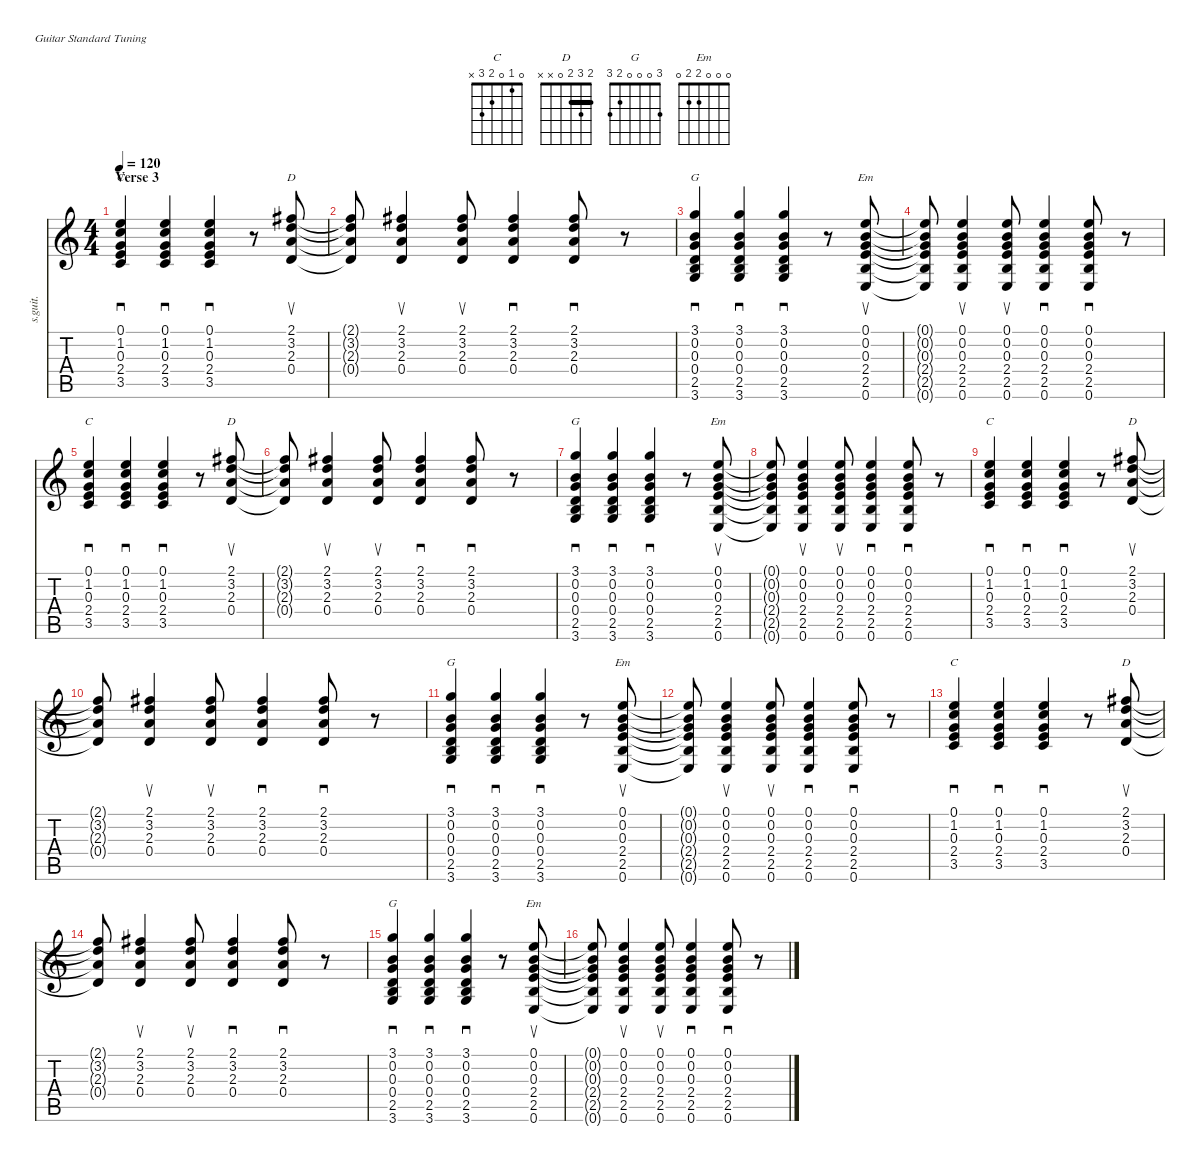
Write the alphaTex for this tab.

\defaultSystemsLayout 4
\hideDynamics
\bracketExtendMode nobrackets
\otherSystemsTrackNameOrientation horizontal
\track ("cowboy chords 05" "s.guit.") {instrument acousticguitarsteel}
\staff {score tabs}
\tuning (E4 B3 G3 D3 A2 E2)
\chord ("C" 0 1 0 2 3 x) {showfingering false}
\chord ("D" 2 3 2 0 x x) {showfingering false barre 2}
\chord ("G" 3 0 0 0 2 3) {showfingering false}
\chord ("Em" 0 0 0 2 2 0) {showfingering false}
\ts (4 4)
\section ("" "Verse 3")
\tempo 120
\clef g2
\ks c
(3.5 2.4 0.3 1.2 0.1).4{sd ch "C" dy mf beam Up} (3.5 2.4 0.3 1.2 0.1).4{sd beam Up} (3.5 2.4 0.3 1.2 0.1).4{sd beam Up} r.8{beam Up} (0.4 2.3 3.2 2.1{acc #}).8{su ch "D" beam Up} |
(2.1{t acc #} 3.2{t} 2.3{t} 0.4{t}).8{beam Up} (0.4 2.3 3.2 2.1{acc #}).4{su beam Up} (0.4 2.3 3.2 2.1{acc #}).8{su beam Up} (0.4 2.3 3.2 2.1{acc #}).4{sd beam Up} (0.4 2.3 3.2 2.1{acc #}).8{sd beam Up} r.8{beam Up} |
(2.5 0.4 0.3 0.2 3.1 3.6).4{sd ch "G" beam Up} (2.5 0.4 0.3 0.2 3.1 3.6).4{sd beam Up} (2.5 0.4 0.3 0.2 3.1 3.6).4{sd beam Up} r.8{beam Up} (2.4 0.3 0.2 0.1 0.6 2.5).8{su ch "Em" beam Up} |
(0.1{t} 0.2{t} 0.3{t} 2.4{t} 0.6{t} 2.5{t}).8{beam Up} (2.4 0.3 0.2 0.1 0.6 2.5).4{su beam Up} (2.4 0.3 0.2 0.1 0.6 2.5).8{su beam Up} (2.4 0.3 0.2 0.1 0.6 2.5).4{sd beam Up} (2.4 0.3 0.2 0.1 0.6 2.5).8{sd beam Up} r.8{beam Up} |
(3.5 2.4 0.3 1.2 0.1).4{sd ch "C" beam Up} (3.5 2.4 0.3 1.2 0.1).4{sd beam Up} (3.5 2.4 0.3 1.2 0.1).4{sd beam Up} r.8{beam Up} (0.4 2.3 3.2 2.1{acc #}).8{su ch "D" beam Up} |
(2.1{t acc #} 3.2{t} 2.3{t} 0.4{t}).8{beam Up} (0.4 2.3 3.2 2.1{acc #}).4{su beam Up} (0.4 2.3 3.2 2.1{acc #}).8{su beam Up} (0.4 2.3 3.2 2.1{acc #}).4{sd beam Up} (0.4 2.3 3.2 2.1{acc #}).8{sd beam Up} r.8{beam Up} |
(2.5 0.4 0.3 0.2 3.1 3.6).4{sd ch "G" beam Up} (2.5 0.4 0.3 0.2 3.1 3.6).4{sd beam Up} (2.5 0.4 0.3 0.2 3.1 3.6).4{sd beam Up} r.8{beam Up} (2.4 0.3 0.2 0.1 0.6 2.5).8{su ch "Em" beam Up} |
(0.1{t} 0.2{t} 0.3{t} 2.4{t} 0.6{t} 2.5{t}).8{beam Up} (2.4 0.3 0.2 0.1 0.6 2.5).4{su beam Up} (2.4 0.3 0.2 0.1 0.6 2.5).8{su beam Up} (2.4 0.3 0.2 0.1 0.6 2.5).4{sd beam Up} (2.4 0.3 0.2 0.1 0.6 2.5).8{sd beam Up} r.8{beam Up} |
(3.5 2.4 0.3 1.2 0.1).4{sd ch "C" beam Up} (3.5 2.4 0.3 1.2 0.1).4{sd beam Up} (3.5 2.4 0.3 1.2 0.1).4{sd beam Up} r.8{beam Up} (0.4 2.3 3.2 2.1{acc #}).8{su ch "D" beam Up} |
(2.1{t acc #} 3.2{t} 2.3{t} 0.4{t}).8{beam Up} (0.4 2.3 3.2 2.1{acc #}).4{su beam Up} (0.4 2.3 3.2 2.1{acc #}).8{su beam Up} (0.4 2.3 3.2 2.1{acc #}).4{sd beam Up} (0.4 2.3 3.2 2.1{acc #}).8{sd beam Up} r.8{beam Up} |
(2.5 0.4 0.3 0.2 3.1 3.6).4{sd ch "G" beam Up} (2.5 0.4 0.3 0.2 3.1 3.6).4{sd beam Up} (2.5 0.4 0.3 0.2 3.1 3.6).4{sd beam Up} r.8{beam Up} (2.4 0.3 0.2 0.1 0.6 2.5).8{su ch "Em" beam Up} |
(0.1{t} 0.2{t} 0.3{t} 2.4{t} 0.6{t} 2.5{t}).8{beam Up} (2.4 0.3 0.2 0.1 0.6 2.5).4{su beam Up} (2.4 0.3 0.2 0.1 0.6 2.5).8{su beam Up} (2.4 0.3 0.2 0.1 0.6 2.5).4{sd beam Up} (2.4 0.3 0.2 0.1 0.6 2.5).8{sd beam Up} r.8{beam Up} |
(3.5 2.4 0.3 1.2 0.1).4{sd ch "C" beam Up} (3.5 2.4 0.3 1.2 0.1).4{sd beam Up} (3.5 2.4 0.3 1.2 0.1).4{sd beam Up} r.8{beam Up} (0.4 2.3 3.2 2.1{acc #}).8{su ch "D" beam Up} |
(2.1{t acc #} 3.2{t} 2.3{t} 0.4{t}).8{beam Up} (0.4 2.3 3.2 2.1{acc #}).4{su beam Up} (0.4 2.3 3.2 2.1{acc #}).8{su beam Up} (0.4 2.3 3.2 2.1{acc #}).4{sd beam Up} (0.4 2.3 3.2 2.1{acc #}).8{sd beam Up} r.8{beam Up} |
(2.5 0.4 0.3 0.2 3.1 3.6).4{sd ch "G" beam Up} (2.5 0.4 0.3 0.2 3.1 3.6).4{sd beam Up} (2.5 0.4 0.3 0.2 3.1 3.6).4{sd beam Up} r.8{beam Up} (2.4 0.3 0.2 0.1 0.6 2.5).8{su ch "Em" beam Up} |
(0.1{t} 0.2{t} 0.3{t} 2.4{t} 0.6{t} 2.5{t}).8{beam Up} (2.4 0.3 0.2 0.1 0.6 2.5).4{su beam Up} (2.4 0.3 0.2 0.1 0.6 2.5).8{su beam Up} (2.4 0.3 0.2 0.1 0.6 2.5).4{sd beam Up} (2.4 0.3 0.2 0.1 0.6 2.5).8{sd beam Up} r.8{beam Up}
